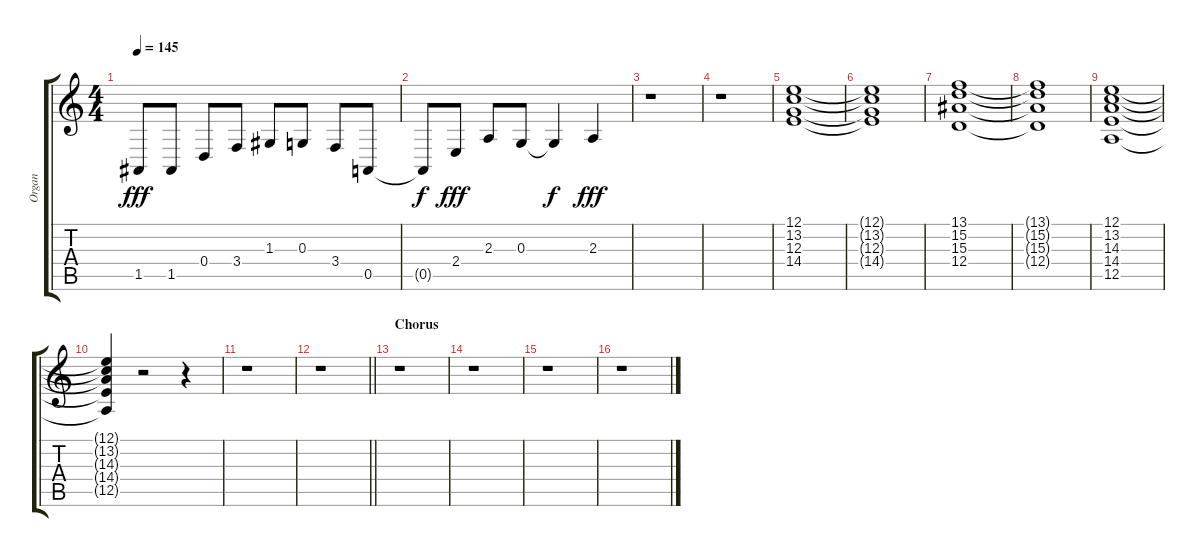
\track ("Organ" "Organ") {instrument drawbarorgan}
\staff {score tabs}
\tuning (E4 B3 G3 D3 A2 E2) {hide}
\ts (4 4)
\tempo 145
\clef g2
\ks c
1.5.8{dy fff} 1.5.8 0.4.8 3.4.8 1.3.8 0.3.8 3.4.8 0.5.8 |
0.5{t}.8{dy f} 2.4.8{dy fff} 2.3.8 0.3.8 0.3{t}.4{dy f} 2.3.4{dy fff} |
r.1 |
r.1 |
(12.1 13.2 12.3 14.4).1 |
(12.1{t} 13.2{t} 12.3{t} 14.4{t}).1 |
(13.1 15.2 15.3 12.4).1 |
(13.1{t} 15.2{t} 15.3{t} 12.4{t}).1 |
(12.1 13.2 14.3 14.4 12.5).1 |
(12.1{t} 13.2{t} 14.3{t} 14.4{t} 12.5{t}).4 r.2 r.4 |
r.1 |
\barLineRight lightlight
r.1 |
\section ("" "Chorus")
r.1 |
r.1 |
r.1 |
r.1
